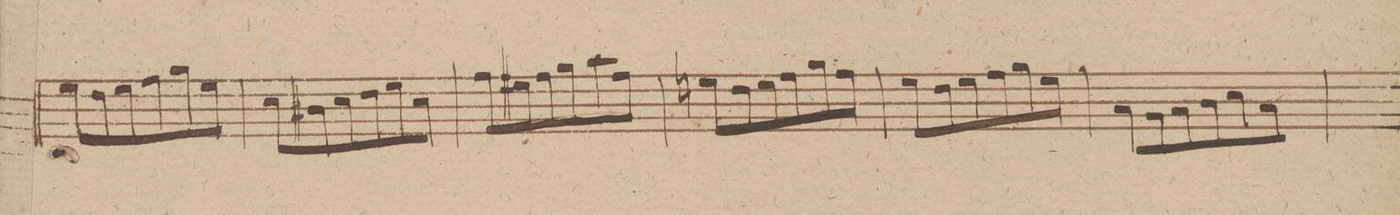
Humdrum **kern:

**kern	**dynam
*I"Fagotto 1mo	*
*clefF4	*
*k[f#]	*
*M3/4	*
8G\L	.
8F#\	.
8G\	.
8A\	.
8B\	.
8G\J	.
=28	=28
8E\L	.
8D#X\	.
8E\	.
8F#\	.
8G\	.
8E\J	.
=29	=29
8A\L	.
8G#X\	.
8A\	.
8B\	.
8c\	.
8A\J	.
=30	=30
8Gn\L	.
8F#\	.
8G\	.
8A\	.
8B\	.
8A\J	.
=31	=31
8G\L	.
8F#\	.
8G\	.
8A\	.
8B\	.
8G\J	.
=32	=32
8CL\	.
8BB/	.
8C/	.
8D\	.
8E\	.
8C/J	.
=33	=33
*-	*-
